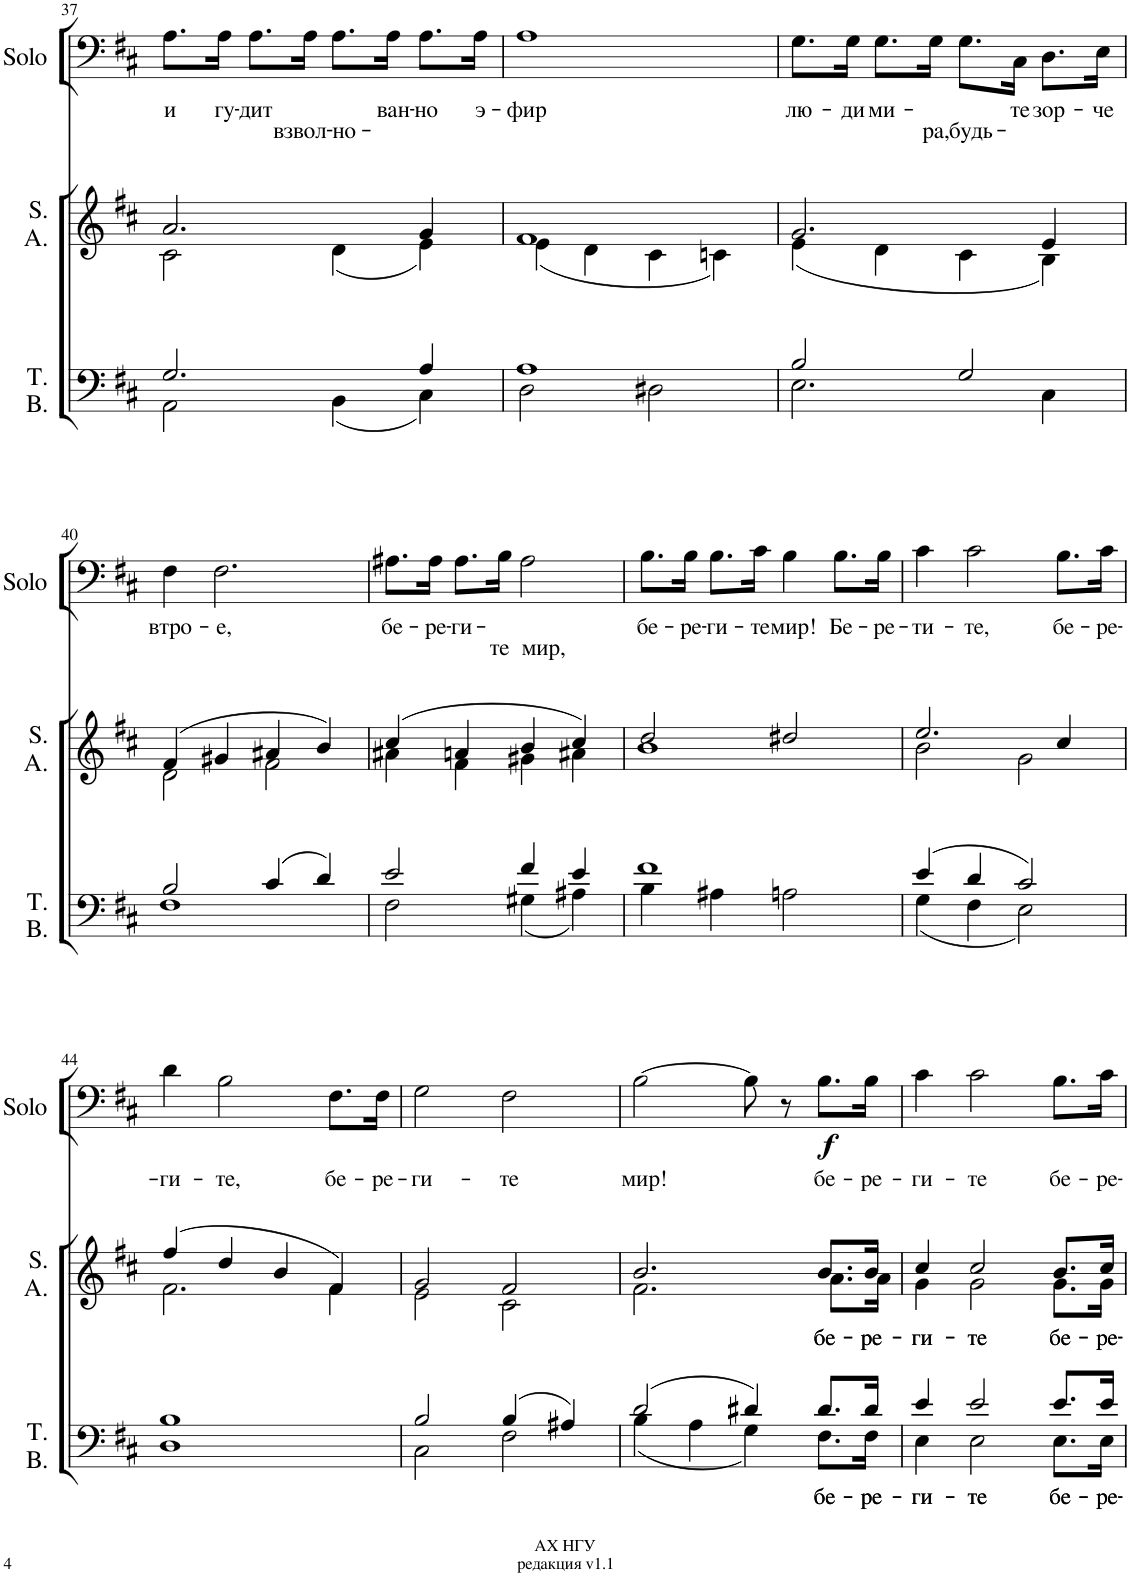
**kern	**text	**kern	**text	**kern	**text	**dynam
*part3	*part3	*part2	*part2	*part1	*part1	*part1
*staff3	*staff3	*staff2	*staff2	*staff1	*staff1	*staff1
*I"Tenor Bass	*	*I"Soprano Alto	*	*I"Solo Bass	*	*
*I'T. B.	*	*I'S. A.	*	*I'Solo	*	*
!!LO:PB:g=z
*clefF4	*	*clefG2	*	*clefF4	*	*
*k[f#c#]	*	*k[f#c#]	*	*k[f#c#]	*	*
*M4/4	*	*M4/4	*	*M4/4	*	*
=37	=37	=37	=37	=37	=37	=37
*^	*	*^	*	*	*	*
!	!	!	!	!	!	!	!LO:LY:b	!
2.G/	2AA\	.	2.a/	2c#\	.	8.A\L	и	.
!	!	!	!	!	!	!	!LO:LY:b	!
.	.	.	.	.	.	16A\Jk	гу-	.
!	!	!	!	!	!	!	!LO:LY:b	!
.	.	.	.	.	.	8.A\L	-дит	.
!	!	!	!	!	!	!	!LO:LY:b	!
.	.	.	.	.	.	16A\Jk	взвол-	.
!	!	!	!	!	!	!	!LO:LY:b	!
.	(4BB\	.	.	(4d\	.	8.A\L	-но-	.
!	!	!	!	!	!	!	!LO:LY:b	!
.	.	.	.	.	.	16A\Jk	-ван-	.
!	!	!	!	!	!	!	!LO:LY:b	!
4A/	4C#\)	.	4g/	4e\)	.	8.A\L	-но	.
!	!	!	!	!	!	!	!LO:LY:b	!
.	.	.	.	.	.	16A\Jk	э-	.
=38	=38	=38	=38	=38	=38	=38	=38	=38
!	!	!	!	!	!	!	!LO:LY:b	!
1A	2D\	.	1f#	(4e\	.	1A	-фир	.
.	.	.	.	4d\	.	.	.	.
.	2D#X\	.	.	4c#\	.	.	.	.
.	.	.	.	4cn\)	.	.	.	.
=39	=39	=39	=39	=39	=39	=39	=39	=39
!	!	!	!	!	!	!	!LO:LY:b	!
2B/	2.E\	.	2.g/	(4e\	.	8.G\L	лю-	.
!	!	!	!	!	!	!	!LO:LY:b	!
.	.	.	.	.	.	16G\Jk	-ди	.
!	!	!	!	!	!	!	!LO:LY:b	!
.	.	.	.	4d\	.	8.G\L	ми-	.
!	!	!	!	!	!	!	!LO:LY:b	!
.	.	.	.	.	.	16G\Jk	-ра,	.
!	!	!	!	!	!	!	!LO:LY:b	!
2G/	.	.	.	4c#\	.	8.G\L	будь-	.
!	!	!	!	!	!	!	!LO:LY:b	!
.	.	.	.	.	.	16C#\Jk	-те	.
!	!	!	!	!	!	!	!LO:LY:b	!
.	4C#\	.	4e/	4B\)	.	8.D\L	зор-	.
!	!	!	!	!	!	!	!LO:LY:b	!
.	.	.	.	.	.	16E\Jk	-че	.
!!LO:LB:g=z
=40	=40	=40	=40	=40	=40	=40	=40	=40
!	!	!	!	!	!	!	!LO:LY:b	!
2B/	1F#	.	(4f#/	2d\	.	4F#\	втро-	.
!	!	!	!	!	!	!	!LO:LY:b	!
.	.	.	4g#X/	.	.	2.F#\	-е,	.
(4c#/	.	.	4a#X/	2f#\	.	.	.	.
4d/)	.	.	4b/)	.	.	.	.	.
=41	=41	=41	=41	=41	=41	=41	=41	=41
!	!	!	!	!	!	!	!LO:LY:b	!
2e/	2F#\	.	(4cc#/	4a#X\	.	8.A#X\L	бе-	.
!	!	!	!	!	!	!	!LO:LY:b	!
.	.	.	.	.	.	16A#\Jk	-ре-	.
!	!	!	!	!	!	!	!LO:LY:b	!
.	.	.	4an/	4f#\	.	8.A#\L	-ги-	.
!	!	!	!	!	!	!	!LO:LY:b	!
.	.	.	.	.	.	16B\Jk	-те	.
!	!	!	!	!	!	!	!LO:LY:b	!
4f#/	(4G#X\	.	4b/	4g#X\	.	2A#\	мир,	.
4e/	4A#X\)	.	4cc#/)	4a#X\	.	.	.	.
=42	=42	=42	=42	=42	=42	=42	=42	=42
!	!	!	!	!	!	!	!LO:LY:b	!
1f#	4B\	.	2dd/	1b	.	8.B\L	бе-	.
!	!	!	!	!	!	!	!LO:LY:b	!
.	.	.	.	.	.	16B\Jk	-ре-	.
!	!	!	!	!	!	!	!LO:LY:b	!
.	4A#X\	.	.	.	.	8.B\L	-ги-	.
!	!	!	!	!	!	!	!LO:LY:b	!
.	.	.	.	.	.	16c#\Jk	-те	.
!	!	!	!	!	!	!	!LO:LY:b	!
.	2An\	.	2dd#X/	.	.	4B\	мир!	.
!	!	!	!	!	!	!	!LO:LY:b	!
.	.	.	.	.	.	8.B\L	Бе-	.
!	!	!	!	!	!	!	!LO:LY:b	!
.	.	.	.	.	.	16B\Jk	-ре-	.
=43	=43	=43	=43	=43	=43	=43	=43	=43
!	!	!	!	!	!	!	!LO:LY:b	!
(4e/	(4G\	.	2.ee/	2b\	.	4c#\	-ти-	.
!	!	!	!	!	!	!	!LO:LY:b	!
4d/	4F#\	.	.	.	.	2c#\	-те,	.
2c#/)	2E\)	.	.	2g\	.	.	.	.
!	!	!	!	!	!	!	!LO:LY:b	!
.	.	.	4cc#/	.	.	8.B\L	бе-	.
!	!	!	!	!	!	!	!LO:LY:b	!
.	.	.	.	.	.	16c#\Jk	-ре-	.
!!LO:LB:g=z
=44	=44	=44	=44	=44	=44	=44	=44	=44
!	!	!	!	!	!	!	!LO:LY:b	!
1B	1D	.	(4ff#/	2.f#\	.	4d\	-ги-	.
!	!	!	!	!	!	!	!LO:LY:b	!
.	.	.	4dd/	.	.	2B\	-те,	.
.	.	.	4b/	.	.	.	.	.
!	!	!	!	!	!	!	!LO:LY:b	!
.	.	.	4f#/)	4f#\	.	8.F#\L	бе-	.
!	!	!	!	!	!	!	!LO:LY:b	!
.	.	.	.	.	.	16F#\Jk	-ре-	.
=45	=45	=45	=45	=45	=45	=45	=45	=45
!	!	!	!	!	!	!	!LO:LY:b	!
2B/	2C#\	.	2g/	2e\	.	2G\	-ги-	.
!	!	!	!	!	!	!	!LO:LY:b	!
(4B/	2F#\	.	2f#/	2c#\	.	2F#\	-те	.
4A#X/)	.	.	.	.	.	.	.	.
=46	=46	=46	=46	=46	=46	=46	=46	=46
!	!	!	!	!	!	!	!LO:LY:b	!
(2d/	(4B\	.	2.b/	2.f#\	.	[2B\	мир!	.
.	4A\	.	.	.	.	.	.	.
4d#X/)	4G\)	.	.	.	.	8B\]	.	.
.	.	.	.	.	.	8r	.	.
!	!	!LO:LY:b	!	!	!	!	!	!
!	!	!LO:LY:b	!	!	!LO:LY:b	!	!	!
!	!	!	!	!	!LO:LY:b	!	!LO:LY:b	!LO:DY:b
8.d#/L	8.F#\L	бе-	8.b/L	8.a\L	бе-	8.B\L	бе-	f
!	!	!LO:LY:b	!	!	!	!	!	!
!	!	!LO:LY:b	!	!	!LO:LY:b	!	!	!
!	!	!	!	!	!LO:LY:b	!	!LO:LY:b	!
16d#/Jk	16F#\Jk	-ре-	16b/Jk	16a\Jk	-ре-	16B\Jk	-ре-	.
=47	=47	=47	=47	=47	=47	=47	=47	=47
!	!	!LO:LY:b	!	!	!	!	!	!
!	!	!LO:LY:b	!	!	!LO:LY:b	!	!	!
!	!	!	!	!	!LO:LY:b	!	!LO:LY:b	!
4e/	4E\	-ги-	4cc#/	4g\	-ги-	4c#\	-ги-	.
!	!	!LO:LY:b	!	!	!	!	!	!
!	!	!LO:LY:b	!	!	!LO:LY:b	!	!	!
!	!	!	!	!	!LO:LY:b	!	!LO:LY:b	!
2e/	2E\	-те	2cc#/	2g\	-те	2c#\	-те	.
!	!	!LO:LY:b	!	!	!	!	!	!
!	!	!LO:LY:b	!	!	!LO:LY:b	!	!	!
!	!	!	!	!	!LO:LY:b	!	!LO:LY:b	!
8.e/L	8.E\L	бе-	8.b/L	8.g\L	бе-	8.B\L	бе-	.
!	!	!LO:LY:b	!	!	!	!	!	!
!	!	!LO:LY:b	!	!	!LO:LY:b	!	!	!
!	!	!	!	!	!LO:LY:b	!	!LO:LY:b	!
16e/Jk	16E\Jk	-ре-	16cc#/Jk	16g\Jk	-ре-	16c#\Jk	-ре-	.
*v	*v	*	*	*	*	*	*	*
*	*	*v	*v	*	*	*	*
=	=	=	=	=	=	=
*-	*-	*-	*-	*-	*-	*-
